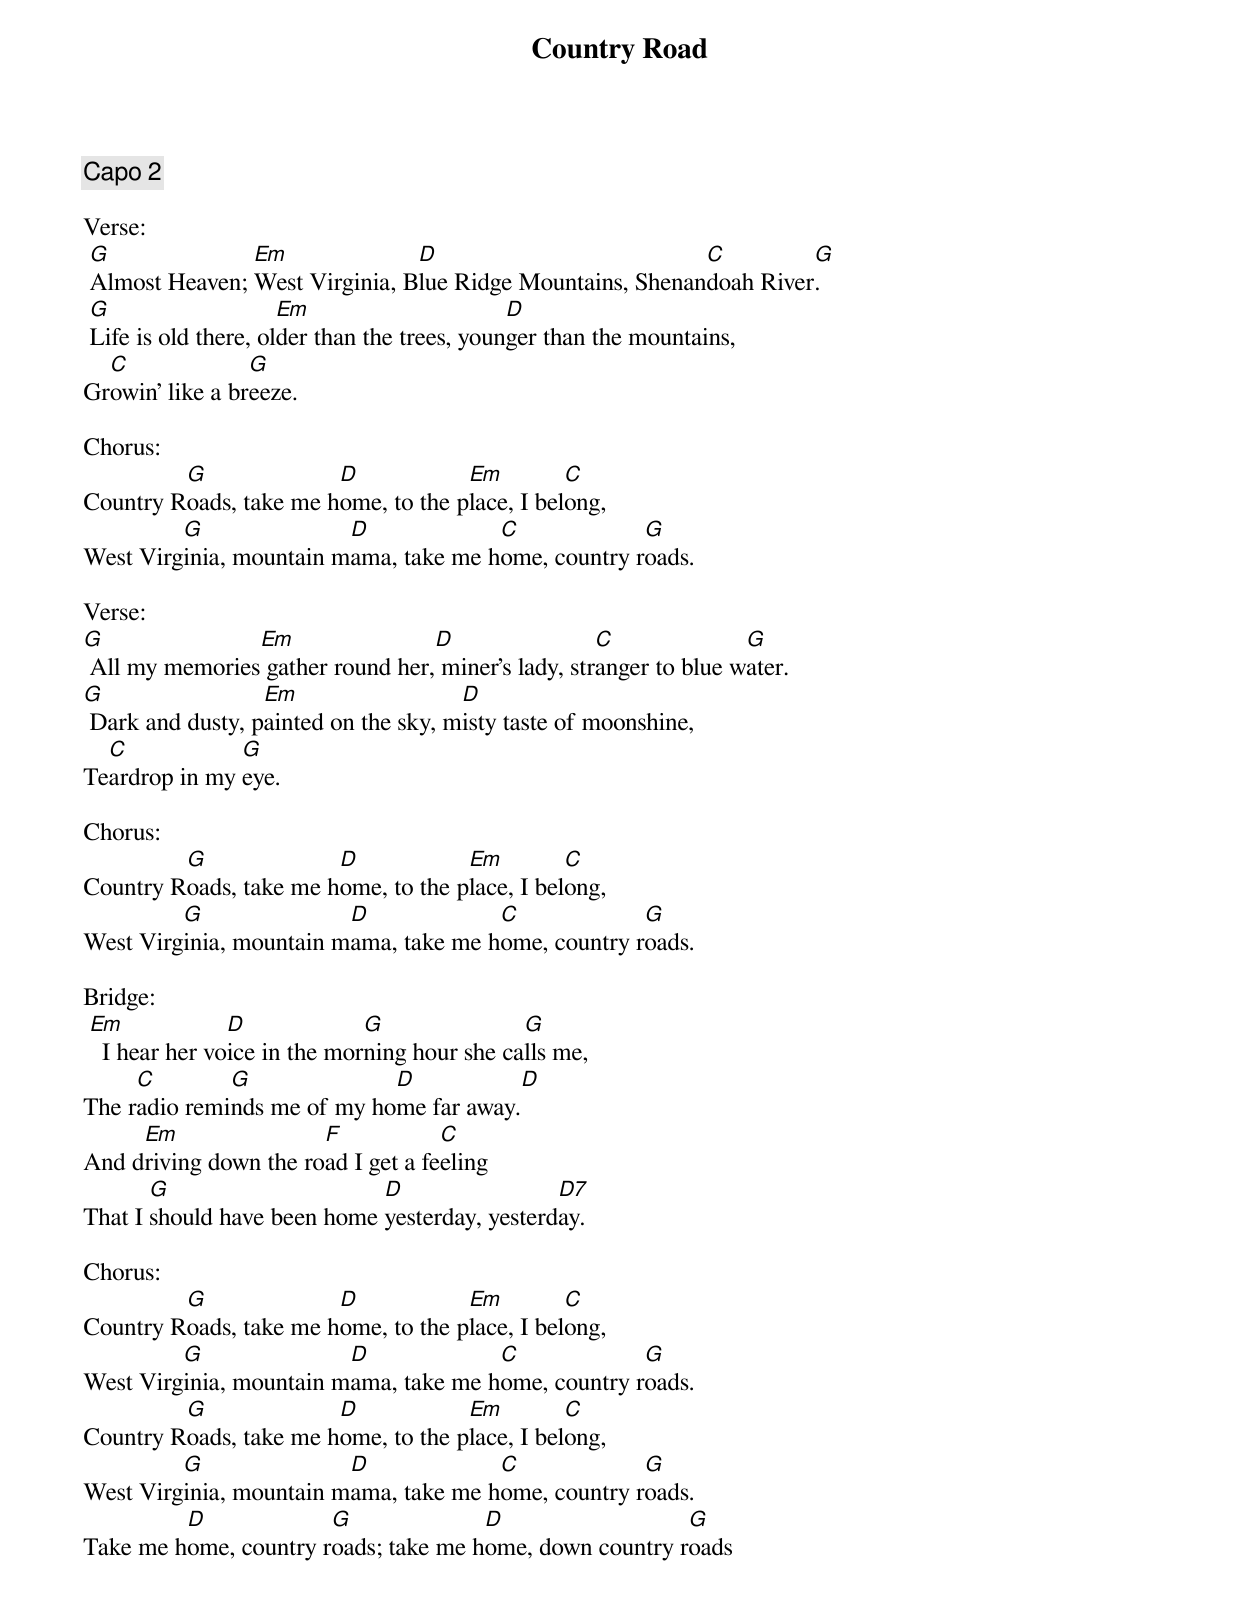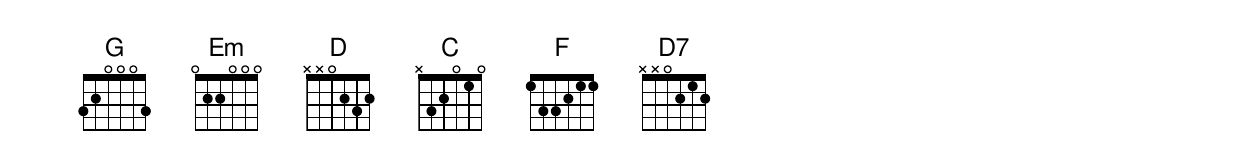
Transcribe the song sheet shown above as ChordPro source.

{title:Country Road}
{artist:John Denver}
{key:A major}
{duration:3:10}
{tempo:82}
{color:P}

{comment: Capo 2}

Verse:
 [G]Almost Heaven; [Em]West Virginia, B[D]lue Ridge Mountains, Shenan[C]doah River[G].
 [G]Life is old there, ol[Em]der than the trees, youn[D]ger than the mountains,
Gr[C]owin' like a br[G]eeze.

Chorus:
Country R[G]oads, take me h[D]ome, to the p[Em]lace, I bel[C]ong,
West Virg[G]inia, mountain m[D]ama, take me h[C]ome, country r[G]oads.

Verse:
[G] All my memories[Em] gather round her,[D] miner's lady, str[C]anger to blue w[G]ater.
[G] Dark and dusty, p[Em]ainted on the sky, m[D]isty taste of moonshine,
Te[C]ardrop in my [G]eye.

Chorus:
Country R[G]oads, take me h[D]ome, to the p[Em]lace, I bel[C]ong,
West Virg[G]inia, mountain m[D]ama, take me h[C]ome, country r[G]oads.

Bridge:
 [Em]  I hear her vo[D]ice in the mor[G]ning hour she ca[G]lls me,
The r[C]adio remi[G]nds me of my ho[D]me far away.[D]
And d[Em]riving down the ro[F]ad I get a fe[C]eling
That I [G]should have been home [D]yesterday, yesterd[D7]ay.

Chorus:
Country R[G]oads, take me h[D]ome, to the p[Em]lace, I bel[C]ong,
West Virg[G]inia, mountain m[D]ama, take me h[C]ome, country r[G]oads.
Country R[G]oads, take me h[D]ome, to the p[Em]lace, I bel[C]ong,
West Virg[G]inia, mountain m[D]ama, take me h[C]ome, country r[G]oads.
Take me h[D]ome, country r[G]oads; take me h[D]ome, down country r[G]oads
